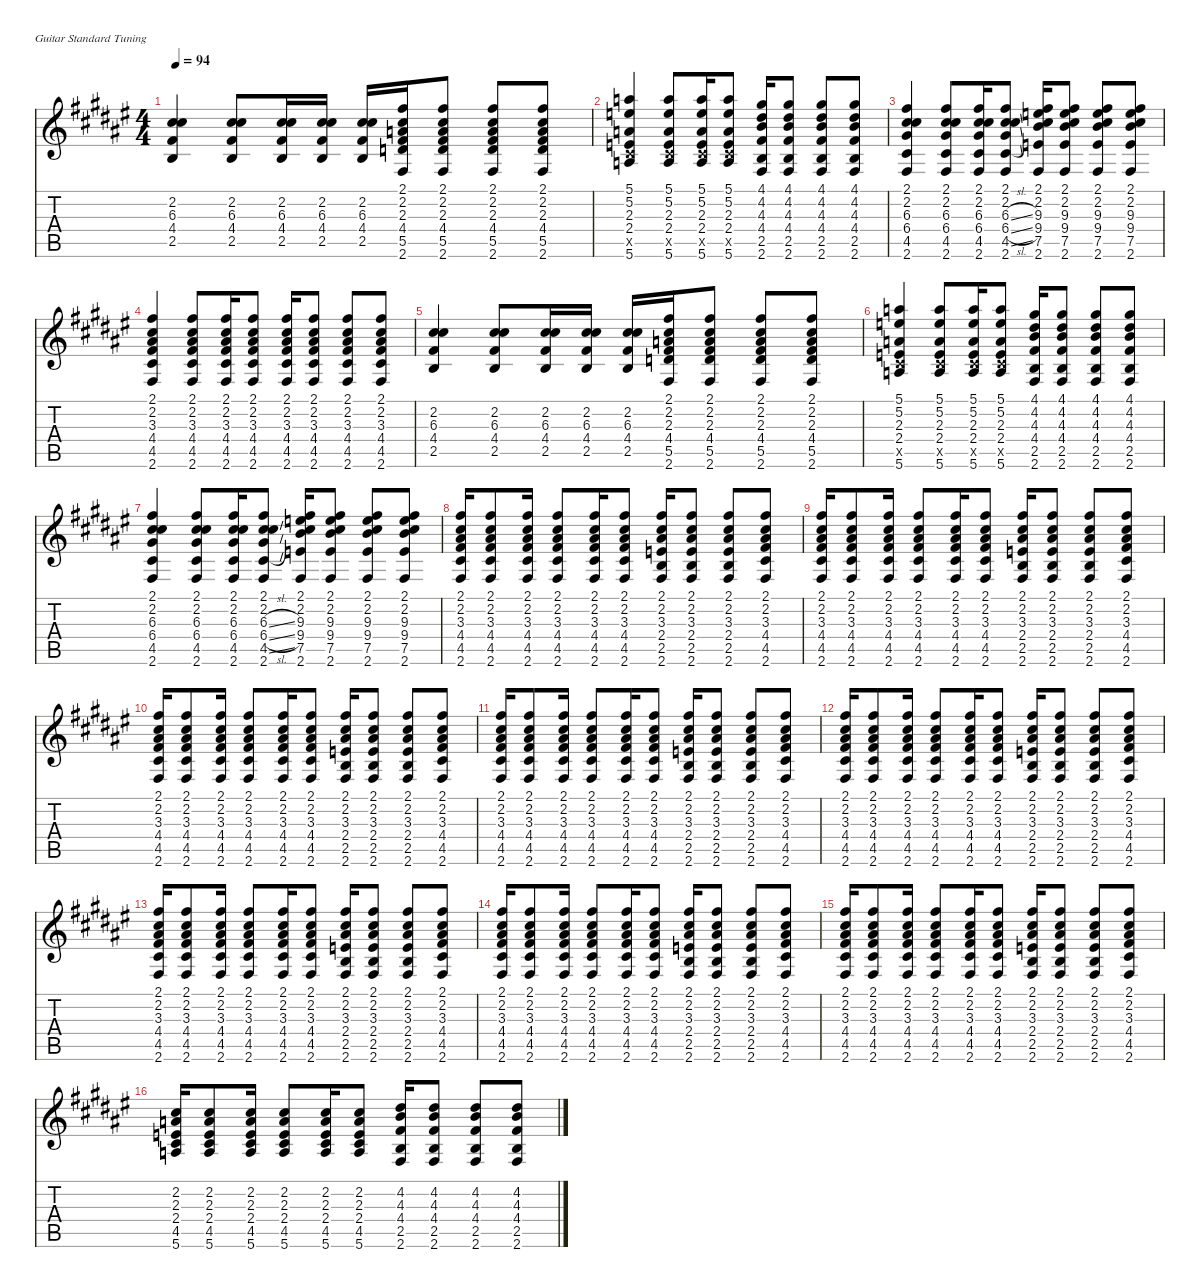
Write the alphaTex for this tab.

\defaultSystemsLayout 4
\hideDynamics
\bracketExtendMode nobrackets
\singleTrackTrackNamePolicy hidden
\multiTrackTrackNamePolicy hidden
\otherSystemsTrackNameOrientation horizontal
\track ("Johnny Marr (Rhythm)" "jz.guit.") {instrument electricguitarjazz}
\staff {score tabs}
\tuning (E4 B3 G3 D3 A2 E2)
\ts (4 4)
\tempo 94
\clef g2
\ks f#
(2.2{acc #} 6.3{acc #} 4.4{acc #} 2.5{acc forcenatural}).4{dy f beam Up} (2.2{acc #} 6.3{acc #} 4.4{acc #} 2.5{acc forcenatural}).8{beam Up} (2.2{acc #} 6.3{acc #} 4.4{acc #} 2.5{acc forcenatural}).16{beam Up} (2.2{acc #} 6.3{acc #} 4.4{acc #} 2.5{acc forcenatural}).16{beam Up} (2.2{acc #} 6.3{acc #} 4.4{acc #} 2.5{acc forcenatural}).16{beam Up} (2.1{acc #} 2.2{acc #} 2.3{acc forcenatural} 4.4{acc #} 5.5{acc forcenatural} 2.6{acc #}).16{beam Up} (2.1{acc #} 2.2{acc #} 2.3{acc forcenatural} 4.4{acc #} 5.5{acc forcenatural} 2.6{acc #}).8{beam Up} (2.1{acc #} 2.2{acc #} 2.3{acc forcenatural} 4.4{acc #} 5.5{acc forcenatural} 2.6{acc #}).8{beam Up} (2.1{acc #} 2.2{acc #} 2.3{acc forcenatural} 4.4{acc #} 5.5{acc forcenatural} 2.6{acc #}).8{beam Up} |
(5.1{acc forcenatural} 5.2{acc forcenatural} 2.3{acc forcenatural} 2.4{acc forcenatural} 4.5{x acc #} 5.6{acc forcenatural}).4{beam Up} (5.1{acc forcenatural} 5.2{acc forcenatural} 2.3{acc forcenatural} 2.4{acc forcenatural} 4.5{x acc #} 5.6{acc forcenatural}).8{beam Up} (5.1{acc forcenatural} 5.2{acc forcenatural} 2.3{acc forcenatural} 2.4{acc forcenatural} 4.5{x acc #} 5.6{acc forcenatural}).16{beam Up} (5.1{acc forcenatural} 5.2{acc forcenatural} 2.3{acc forcenatural} 2.4{acc forcenatural} 4.5{x acc #} 5.6{acc forcenatural}).8{beam Up} (4.1{acc #} 4.2{acc #} 4.3{acc forcenatural} 4.4{acc #} 2.5{acc forcenatural} 2.6{acc #}).16{beam Up} (4.1{acc #} 4.2{acc #} 4.3{acc forcenatural} 4.4{acc #} 2.5{acc forcenatural} 2.6{acc #}).8{beam Up} (4.1{acc #} 4.2{acc #} 4.3{acc forcenatural} 4.4{acc #} 2.5{acc forcenatural} 2.6{acc #}).8{beam Up} (4.1{acc #} 4.2{acc #} 4.3{acc forcenatural} 4.4{acc #} 2.5{acc forcenatural} 2.6{acc #}).8{beam Up} |
(2.1{acc #} 2.2{acc #} 6.3{acc #} 6.4{acc #} 4.5{acc #} 2.6{acc #}).4{beam Up} (2.1{acc #} 2.2{acc #} 6.3{acc #} 6.4{acc #} 4.5{acc #} 2.6{acc #}).8{beam Up} (2.1{acc #} 2.2{acc #} 6.3{acc #} 6.4{acc #} 4.5{acc #} 2.6{acc #}).16{beam Up} (2.1{acc #} 2.2{acc #} 6.3{sl acc #} 6.4{sl acc #} 4.5{sl acc #} 2.6{acc #}).8{beam Up} (2.1{acc #} 2.2{acc #} 9.3{acc forcenatural} 9.4{acc forcenatural} 7.5{acc forcenatural} 2.6{acc #}).16{beam Up} (2.1{acc #} 2.2{acc #} 9.3{acc forcenatural} 9.4{acc forcenatural} 7.5{acc forcenatural} 2.6{acc #}).8{beam Up} (2.1{acc #} 2.2{acc #} 9.3{acc forcenatural} 9.4{acc forcenatural} 7.5{acc forcenatural} 2.6{acc #}).8{beam Up} (2.1{acc #} 2.2{acc #} 9.3{acc forcenatural} 9.4{acc forcenatural} 7.5{acc forcenatural} 2.6{acc #}).8{beam Up} |
(2.1{acc #} 2.2{acc #} 3.3{acc #} 4.4{acc #} 4.5{acc #} 2.6{acc #}).4{beam Up} (2.1{acc #} 2.2{acc #} 3.3{acc #} 4.4{acc #} 4.5{acc #} 2.6{acc #}).8{beam Up} (2.1{acc #} 2.2{acc #} 3.3{acc #} 4.4{acc #} 4.5{acc #} 2.6{acc #}).16{beam Up} (2.1{acc #} 2.2{acc #} 3.3{acc #} 4.4{acc #} 4.5{acc #} 2.6{acc #}).8{beam Up} (2.1{acc #} 2.2{acc #} 3.3{acc #} 4.4{acc #} 4.5{acc #} 2.6{acc #}).16{beam Up} (2.1{acc #} 2.2{acc #} 3.3{acc #} 4.4{acc #} 4.5{acc #} 2.6{acc #}).8{beam Up} (2.1{acc #} 2.2{acc #} 3.3{acc #} 4.4{acc #} 4.5{acc #} 2.6{acc #}).8{beam Up} (2.1{acc #} 2.2{acc #} 3.3{acc #} 4.4{acc #} 4.5{acc #} 2.6{acc #}).8{beam Up} |
(2.2{acc #} 6.3{acc #} 4.4{acc #} 2.5{acc forcenatural}).4{beam Up} (2.2{acc #} 6.3{acc #} 4.4{acc #} 2.5{acc forcenatural}).8{beam Up} (2.2{acc #} 6.3{acc #} 4.4{acc #} 2.5{acc forcenatural}).16{beam Up} (2.2{acc #} 6.3{acc #} 4.4{acc #} 2.5{acc forcenatural}).16{beam Up} (2.2{acc #} 6.3{acc #} 4.4{acc #} 2.5{acc forcenatural}).16{beam Up} (2.1{acc #} 2.2{acc #} 2.3{acc forcenatural} 4.4{acc #} 5.5{acc forcenatural} 2.6{acc #}).16{beam Up} (2.1{acc #} 2.2{acc #} 2.3{acc forcenatural} 4.4{acc #} 5.5{acc forcenatural} 2.6{acc #}).8{beam Up} (2.1{acc #} 2.2{acc #} 2.3{acc forcenatural} 4.4{acc #} 5.5{acc forcenatural} 2.6{acc #}).8{beam Up} (2.1{acc #} 2.2{acc #} 2.3{acc forcenatural} 4.4{acc #} 5.5{acc forcenatural} 2.6{acc #}).8{beam Up} |
(5.1{acc forcenatural} 5.2{acc forcenatural} 2.3{acc forcenatural} 2.4{acc forcenatural} 4.5{x acc #} 5.6{acc forcenatural}).4{beam Up} (5.1{acc forcenatural} 5.2{acc forcenatural} 2.3{acc forcenatural} 2.4{acc forcenatural} 4.5{x acc #} 5.6{acc forcenatural}).8{beam Up} (5.1{acc forcenatural} 5.2{acc forcenatural} 2.3{acc forcenatural} 2.4{acc forcenatural} 4.5{x acc #} 5.6{acc forcenatural}).16{beam Up} (5.1{acc forcenatural} 5.2{acc forcenatural} 2.3{acc forcenatural} 2.4{acc forcenatural} 4.5{x acc #} 5.6{acc forcenatural}).8{beam Up} (4.1{acc #} 4.2{acc #} 4.3{acc forcenatural} 4.4{acc #} 2.5{acc forcenatural} 2.6{acc #}).16{beam Up} (4.1{acc #} 4.2{acc #} 4.3{acc forcenatural} 4.4{acc #} 2.5{acc forcenatural} 2.6{acc #}).8{beam Up} (4.1{acc #} 4.2{acc #} 4.3{acc forcenatural} 4.4{acc #} 2.5{acc forcenatural} 2.6{acc #}).8{beam Up} (4.1{acc #} 4.2{acc #} 4.3{acc forcenatural} 4.4{acc #} 2.5{acc forcenatural} 2.6{acc #}).8{beam Up} |
(2.1{acc #} 2.2{acc #} 6.3{acc #} 6.4{acc #} 4.5{acc #} 2.6{acc #}).4{beam Up} (2.1{acc #} 2.2{acc #} 6.3{acc #} 6.4{acc #} 4.5{acc #} 2.6{acc #}).8{beam Up} (2.1{acc #} 2.2{acc #} 6.3{acc #} 6.4{acc #} 4.5{acc #} 2.6{acc #}).16{beam Up} (2.1{acc #} 2.2{acc #} 6.3{sl acc #} 6.4{sl acc #} 4.5{sl acc #} 2.6{acc #}).8{beam Up} (2.1{acc #} 2.2{acc #} 9.3{acc forcenatural} 9.4{acc forcenatural} 7.5{acc forcenatural} 2.6{acc #}).16{beam Up} (2.1{acc #} 2.2{acc #} 9.3{acc forcenatural} 9.4{acc forcenatural} 7.5{acc forcenatural} 2.6{acc #}).8{beam Up} (2.1{acc #} 2.2{acc #} 9.3{acc forcenatural} 9.4{acc forcenatural} 7.5{acc forcenatural} 2.6{acc #}).8{beam Up} (2.1{acc #} 2.2{acc #} 9.3{acc forcenatural} 9.4{acc forcenatural} 7.5{acc forcenatural} 2.6{acc #}).8{beam Up} |
(2.1{acc #} 2.2{acc #} 3.3{acc #} 4.4{acc #} 4.5{acc #} 2.6{acc #}).16{beam Up} (2.1{acc #} 2.2{acc #} 3.3{acc #} 4.4{acc #} 4.5{acc #} 2.6{acc #}).8{beam Up} (2.1{acc #} 2.2{acc #} 3.3{acc #} 4.4{acc #} 4.5{acc #} 2.6{acc #}).16{beam Up} (2.1{acc #} 2.2{acc #} 3.3{acc #} 4.4{acc #} 4.5{acc #} 2.6{acc #}).8{beam Up} (2.1{acc #} 2.2{acc #} 3.3{acc #} 4.4{acc #} 4.5{acc #} 2.6{acc #}).16{beam Up} (2.1{acc #} 2.2{acc #} 3.3{acc #} 4.4{acc #} 4.5{acc #} 2.6{acc #}).8{beam Up} (2.1{acc #} 2.2{acc #} 3.3{acc #} 2.4{acc forcenatural} 2.5{acc forcenatural} 2.6{acc #}).16{beam Up} (2.1{acc #} 2.2{acc #} 3.3{acc #} 2.4{acc forcenatural} 2.5{acc forcenatural} 2.6{acc #}).8{beam Up} (2.1{acc #} 2.2{acc #} 3.3{acc #} 2.4{acc forcenatural} 2.5{acc forcenatural} 2.6{acc #}).8{beam Up} (2.1{acc #} 2.2{acc #} 3.3{acc #} 4.4{acc #} 4.5{acc #} 2.6{acc #}).8{beam Up} |
(2.1{acc #} 2.2{acc #} 3.3{acc #} 4.4{acc #} 4.5{acc #} 2.6{acc #}).16{beam Up} (2.1{acc #} 2.2{acc #} 3.3{acc #} 4.4{acc #} 4.5{acc #} 2.6{acc #}).8{beam Up} (2.1{acc #} 2.2{acc #} 3.3{acc #} 4.4{acc #} 4.5{acc #} 2.6{acc #}).16{beam Up} (2.1{acc #} 2.2{acc #} 3.3{acc #} 4.4{acc #} 4.5{acc #} 2.6{acc #}).8{beam Up} (2.1{acc #} 2.2{acc #} 3.3{acc #} 4.4{acc #} 4.5{acc #} 2.6{acc #}).16{beam Up} (2.1{acc #} 2.2{acc #} 3.3{acc #} 4.4{acc #} 4.5{acc #} 2.6{acc #}).8{beam Up} (2.1{acc #} 2.2{acc #} 3.3{acc #} 2.4{acc forcenatural} 2.5{acc forcenatural} 2.6{acc #}).16{beam Up} (2.1{acc #} 2.2{acc #} 3.3{acc #} 2.4{acc forcenatural} 2.5{acc forcenatural} 2.6{acc #}).8{beam Up} (2.1{acc #} 2.2{acc #} 3.3{acc #} 2.4{acc forcenatural} 2.5{acc forcenatural} 2.6{acc #}).8{beam Up} (2.1{acc #} 2.2{acc #} 3.3{acc #} 4.4{acc #} 4.5{acc #} 2.6{acc #}).8{beam Up} |
(2.1{acc #} 2.2{acc #} 3.3{acc #} 4.4{acc #} 4.5{acc #} 2.6{acc #}).16{beam Up} (2.1{acc #} 2.2{acc #} 3.3{acc #} 4.4{acc #} 4.5{acc #} 2.6{acc #}).8{beam Up} (2.1{acc #} 2.2{acc #} 3.3{acc #} 4.4{acc #} 4.5{acc #} 2.6{acc #}).16{beam Up} (2.1{acc #} 2.2{acc #} 3.3{acc #} 4.4{acc #} 4.5{acc #} 2.6{acc #}).8{beam Up} (2.1{acc #} 2.2{acc #} 3.3{acc #} 4.4{acc #} 4.5{acc #} 2.6{acc #}).16{beam Up} (2.1{acc #} 2.2{acc #} 3.3{acc #} 4.4{acc #} 4.5{acc #} 2.6{acc #}).8{beam Up} (2.1{acc #} 2.2{acc #} 3.3{acc #} 2.4{acc forcenatural} 2.5{acc forcenatural} 2.6{acc #}).16{beam Up} (2.1{acc #} 2.2{acc #} 3.3{acc #} 2.4{acc forcenatural} 2.5{acc forcenatural} 2.6{acc #}).8{beam Up} (2.1{acc #} 2.2{acc #} 3.3{acc #} 2.4{acc forcenatural} 2.5{acc forcenatural} 2.6{acc #}).8{beam Up} (2.1{acc #} 2.2{acc #} 3.3{acc #} 4.4{acc #} 4.5{acc #} 2.6{acc #}).8{beam Up} |
(2.1{acc #} 2.2{acc #} 3.3{acc #} 4.4{acc #} 4.5{acc #} 2.6{acc #}).16{beam Up} (2.1{acc #} 2.2{acc #} 3.3{acc #} 4.4{acc #} 4.5{acc #} 2.6{acc #}).8{beam Up} (2.1{acc #} 2.2{acc #} 3.3{acc #} 4.4{acc #} 4.5{acc #} 2.6{acc #}).16{beam Up} (2.1{acc #} 2.2{acc #} 3.3{acc #} 4.4{acc #} 4.5{acc #} 2.6{acc #}).8{beam Up} (2.1{acc #} 2.2{acc #} 3.3{acc #} 4.4{acc #} 4.5{acc #} 2.6{acc #}).16{beam Up} (2.1{acc #} 2.2{acc #} 3.3{acc #} 4.4{acc #} 4.5{acc #} 2.6{acc #}).8{beam Up} (2.1{acc #} 2.2{acc #} 3.3{acc #} 2.4{acc forcenatural} 2.5{acc forcenatural} 2.6{acc #}).16{beam Up} (2.1{acc #} 2.2{acc #} 3.3{acc #} 2.4{acc forcenatural} 2.5{acc forcenatural} 2.6{acc #}).8{beam Up} (2.1{acc #} 2.2{acc #} 3.3{acc #} 2.4{acc forcenatural} 2.5{acc forcenatural} 2.6{acc #}).8{beam Up} (2.1{acc #} 2.2{acc #} 3.3{acc #} 4.4{acc #} 4.5{acc #} 2.6{acc #}).8{beam Up} |
(2.1{acc #} 2.2{acc #} 3.3{acc #} 4.4{acc #} 4.5{acc #} 2.6{acc #}).16{beam Up} (2.1{acc #} 2.2{acc #} 3.3{acc #} 4.4{acc #} 4.5{acc #} 2.6{acc #}).8{beam Up} (2.1{acc #} 2.2{acc #} 3.3{acc #} 4.4{acc #} 4.5{acc #} 2.6{acc #}).16{beam Up} (2.1{acc #} 2.2{acc #} 3.3{acc #} 4.4{acc #} 4.5{acc #} 2.6{acc #}).8{beam Up} (2.1{acc #} 2.2{acc #} 3.3{acc #} 4.4{acc #} 4.5{acc #} 2.6{acc #}).16{beam Up} (2.1{acc #} 2.2{acc #} 3.3{acc #} 4.4{acc #} 4.5{acc #} 2.6{acc #}).8{beam Up} (2.1{acc #} 2.2{acc #} 3.3{acc #} 2.4{acc forcenatural} 2.5{acc forcenatural} 2.6{acc #}).16{beam Up} (2.1{acc #} 2.2{acc #} 3.3{acc #} 2.4{acc forcenatural} 2.5{acc forcenatural} 2.6{acc #}).8{beam Up} (2.1{acc #} 2.2{acc #} 3.3{acc #} 2.4{acc forcenatural} 2.5{acc forcenatural} 2.6{acc #}).8{beam Up} (2.1{acc #} 2.2{acc #} 3.3{acc #} 4.4{acc #} 4.5{acc #} 2.6{acc #}).8{beam Up} |
(2.1{acc #} 2.2{acc #} 3.3{acc #} 4.4{acc #} 4.5{acc #} 2.6{acc #}).16{beam Up} (2.1{acc #} 2.2{acc #} 3.3{acc #} 4.4{acc #} 4.5{acc #} 2.6{acc #}).8{beam Up} (2.1{acc #} 2.2{acc #} 3.3{acc #} 4.4{acc #} 4.5{acc #} 2.6{acc #}).16{beam Up} (2.1{acc #} 2.2{acc #} 3.3{acc #} 4.4{acc #} 4.5{acc #} 2.6{acc #}).8{beam Up} (2.1{acc #} 2.2{acc #} 3.3{acc #} 4.4{acc #} 4.5{acc #} 2.6{acc #}).16{beam Up} (2.1{acc #} 2.2{acc #} 3.3{acc #} 4.4{acc #} 4.5{acc #} 2.6{acc #}).8{beam Up} (2.1{acc #} 2.2{acc #} 3.3{acc #} 2.4{acc forcenatural} 2.5{acc forcenatural} 2.6{acc #}).16{beam Up} (2.1{acc #} 2.2{acc #} 3.3{acc #} 2.4{acc forcenatural} 2.5{acc forcenatural} 2.6{acc #}).8{beam Up} (2.1{acc #} 2.2{acc #} 3.3{acc #} 2.4{acc forcenatural} 2.5{acc forcenatural} 2.6{acc #}).8{beam Up} (2.1{acc #} 2.2{acc #} 3.3{acc #} 4.4{acc #} 4.5{acc #} 2.6{acc #}).8{beam Up} |
(2.1{acc #} 2.2{acc #} 3.3{acc #} 4.4{acc #} 4.5{acc #} 2.6{acc #}).16{beam Up} (2.1{acc #} 2.2{acc #} 3.3{acc #} 4.4{acc #} 4.5{acc #} 2.6{acc #}).8{beam Up} (2.1{acc #} 2.2{acc #} 3.3{acc #} 4.4{acc #} 4.5{acc #} 2.6{acc #}).16{beam Up} (2.1{acc #} 2.2{acc #} 3.3{acc #} 4.4{acc #} 4.5{acc #} 2.6{acc #}).8{beam Up} (2.1{acc #} 2.2{acc #} 3.3{acc #} 4.4{acc #} 4.5{acc #} 2.6{acc #}).16{beam Up} (2.1{acc #} 2.2{acc #} 3.3{acc #} 4.4{acc #} 4.5{acc #} 2.6{acc #}).8{beam Up} (2.1{acc #} 2.2{acc #} 3.3{acc #} 2.4{acc forcenatural} 2.5{acc forcenatural} 2.6{acc #}).16{beam Up} (2.1{acc #} 2.2{acc #} 3.3{acc #} 2.4{acc forcenatural} 2.5{acc forcenatural} 2.6{acc #}).8{beam Up} (2.1{acc #} 2.2{acc #} 3.3{acc #} 2.4{acc forcenatural} 2.5{acc forcenatural} 2.6{acc #}).8{beam Up} (2.1{acc #} 2.2{acc #} 3.3{acc #} 4.4{acc #} 4.5{acc #} 2.6{acc #}).8{beam Up} |
(2.1{acc #} 2.2{acc #} 3.3{acc #} 4.4{acc #} 4.5{acc #} 2.6{acc #}).16{beam Up} (2.1{acc #} 2.2{acc #} 3.3{acc #} 4.4{acc #} 4.5{acc #} 2.6{acc #}).8{beam Up} (2.1{acc #} 2.2{acc #} 3.3{acc #} 4.4{acc #} 4.5{acc #} 2.6{acc #}).16{beam Up} (2.1{acc #} 2.2{acc #} 3.3{acc #} 4.4{acc #} 4.5{acc #} 2.6{acc #}).8{beam Up} (2.1{acc #} 2.2{acc #} 3.3{acc #} 4.4{acc #} 4.5{acc #} 2.6{acc #}).16{beam Up} (2.1{acc #} 2.2{acc #} 3.3{acc #} 4.4{acc #} 4.5{acc #} 2.6{acc #}).8{beam Up} (2.1{acc #} 2.2{acc #} 3.3{acc #} 2.4{acc forcenatural} 2.5{acc forcenatural} 2.6{acc #}).16{beam Up} (2.1{acc #} 2.2{acc #} 3.3{acc #} 2.4{acc forcenatural} 2.5{acc forcenatural} 2.6{acc #}).8{beam Up} (2.1{acc #} 2.2{acc #} 3.3{acc #} 2.4{acc forcenatural} 2.5{acc forcenatural} 2.6{acc #}).8{beam Up} (2.1{acc #} 2.2{acc #} 3.3{acc #} 4.4{acc #} 4.5{acc #} 2.6{acc #}).8{beam Up} |
(2.2{acc #} 2.3{acc forcenatural} 2.4{acc forcenatural} 4.5{acc #} 5.6{acc forcenatural}).16{beam Up} (2.2{acc #} 2.3{acc forcenatural} 2.4{acc forcenatural} 4.5{acc #} 5.6{acc forcenatural}).8{beam Up} (2.2{acc #} 2.3{acc forcenatural} 2.4{acc forcenatural} 4.5{acc #} 5.6{acc forcenatural}).16{beam Up} (2.2{acc #} 2.3{acc forcenatural} 2.4{acc forcenatural} 4.5{acc #} 5.6{acc forcenatural}).8{beam Up} (2.2{acc #} 2.3{acc forcenatural} 2.4{acc forcenatural} 4.5{acc #} 5.6{acc forcenatural}).16{beam Up} (2.2{acc #} 2.3{acc forcenatural} 2.4{acc forcenatural} 4.5{acc #} 5.6{acc forcenatural}).8{beam Up} (4.2{acc #} 4.3{acc forcenatural} 4.4{acc #} 2.5{acc forcenatural} 2.6{acc #}).16{beam Up} (4.2{acc #} 4.3{acc forcenatural} 4.4{acc #} 2.5{acc forcenatural} 2.6{acc #}).8{beam Up} (4.2{acc #} 4.3{acc forcenatural} 4.4{acc #} 2.5{acc forcenatural} 2.6{acc #}).8{beam Up} (4.2{acc #} 4.3{acc forcenatural} 4.4{acc #} 2.5{acc forcenatural} 2.6{acc #}).8{beam Up}
